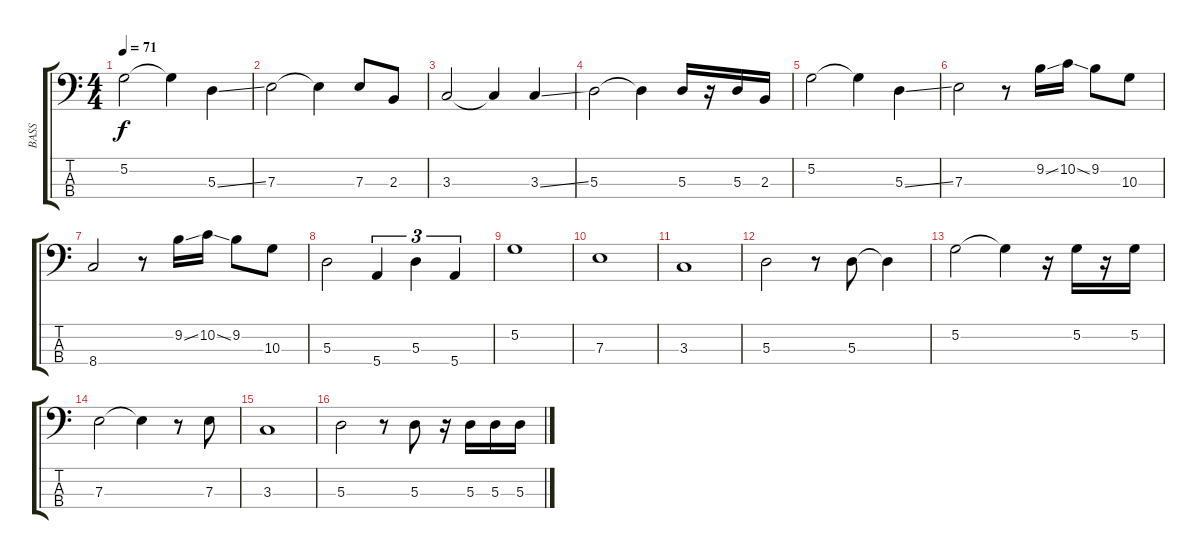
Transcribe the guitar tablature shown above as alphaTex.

\track ("BASS" "BASS") {instrument electricbassfinger}
\staff {score tabs}
\tuning (G2 D2 A1 E1) {hide}
\ts (4 4)
\tempo 71
\clef f4
\ks c
5.2.2{dy f instrument electricbassfinger} 5.2{t}.4 5.3{ss}.4 |
7.3.2 7.3{t}.4 7.3.8 2.3.8 |
3.3.2 3.3{t}.4 3.3{ss}.4 |
5.3.2 5.3{t}.4 5.3.16 r.16 5.3.16 2.3.16 |
5.2.2 5.2{t}.4 5.3{ss}.4 |
7.3.2 r.8 9.2{ss}.16 10.2{ss}.16 9.2.8 10.3.8 |
8.4.2 r.8 9.2{ss}.16 10.2{ss}.16 9.2.8 10.3.8 |
5.3.2 5.4.4{tu (3 2)} 5.3.4{tu (3 2)} 5.4.4{tu (3 2)} |
5.2.1 |
7.3.1 |
3.3.1 |
5.3.2 r.8 5.3.8 5.3{t}.4 |
5.2.2 5.2{t}.4 r.16 5.2.16 r.16 5.2.16 |
7.3.2 7.3{t}.4 r.8 7.3.8 |
3.3.1 |
5.3.2 r.8 5.3.8 r.16 5.3.16 5.3.16 5.3.16
